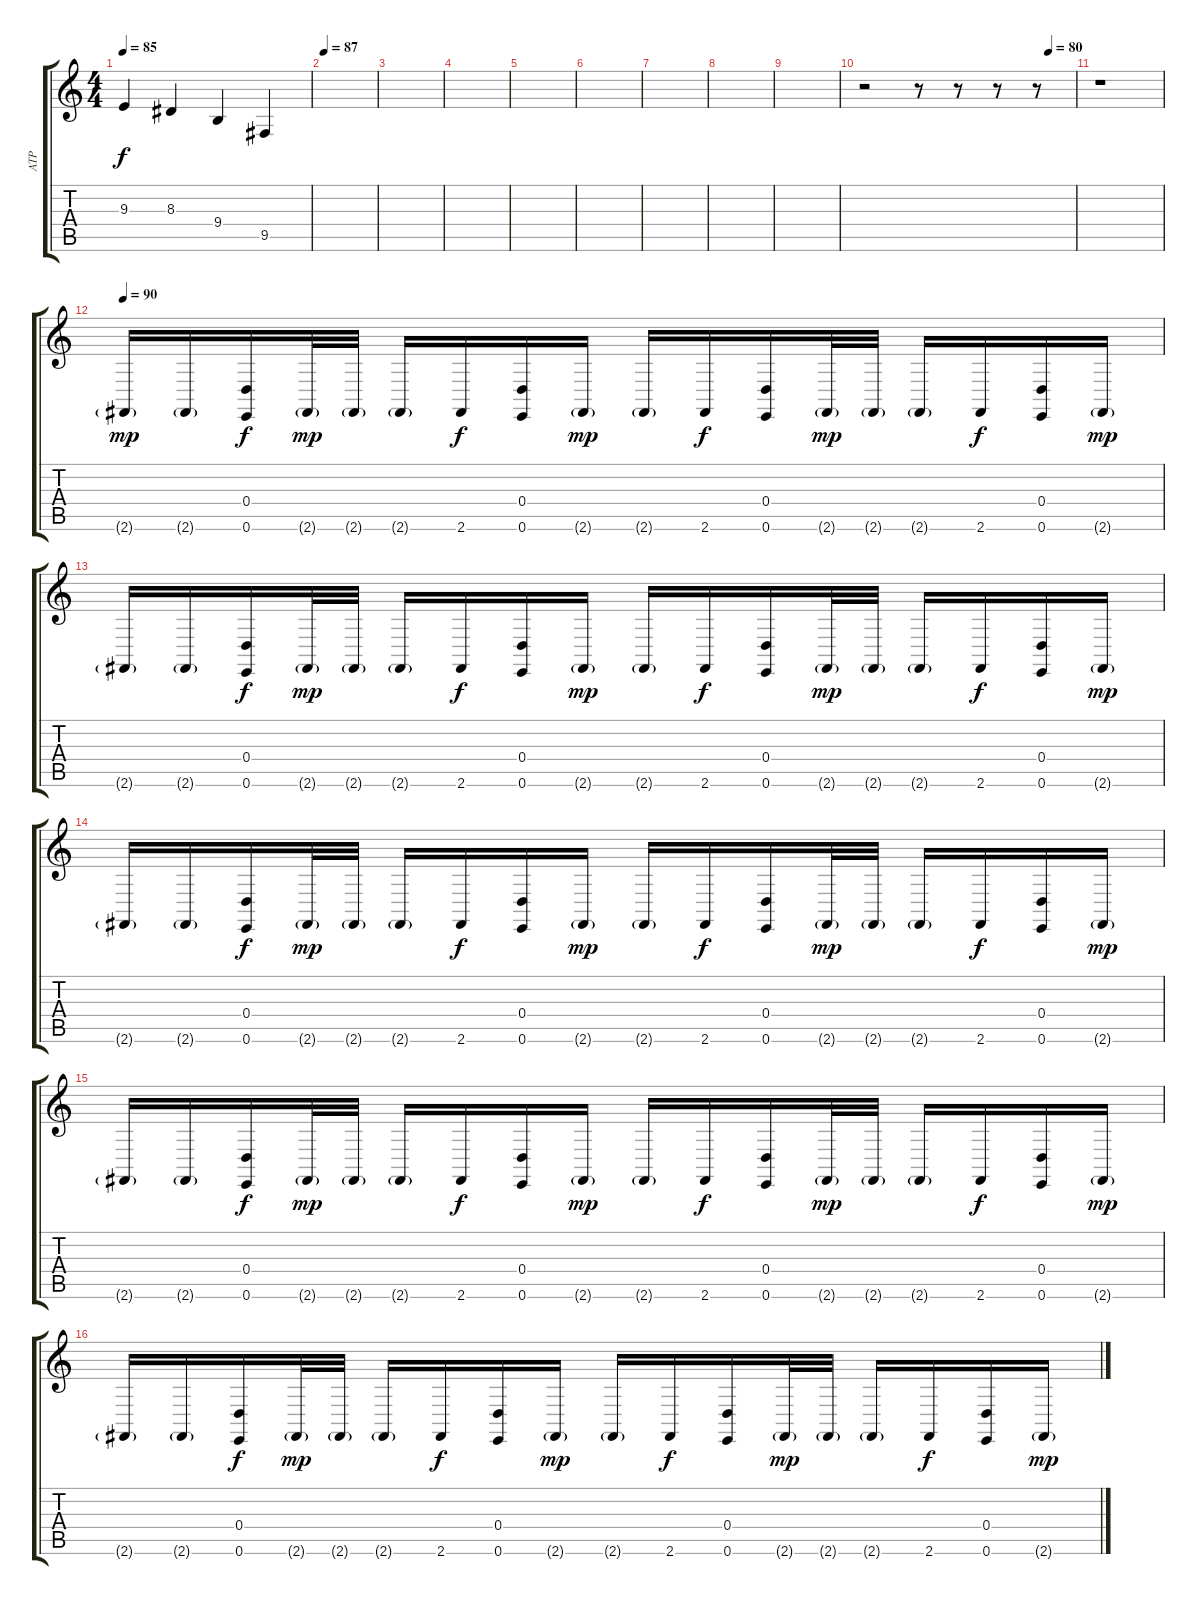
\track ("ATP" "ATP") {instrument gunshot}
\staff {score tabs}
\tuning (E4 B3 G3 D3 A2 E2) {hide}
\ts (4 4)
\tempo 85
\clef g2
\ks c
9.3.4{dy f} 8.3.4 9.4.4 9.5.4 |
\tempo 87
|
|
|
|
|
|
|
|
\tempo (80 0.875)
r.2 r.8 r.8 r.8 r.8 |
r.1 |
\tempo 90
2.6{g}.16{dy mp instrument gunshot} 2.6{g}.16 (0.4 0.6).16{dy f} 2.6{g}.32{dy mp} 2.6{g}.32 2.6{g}.16 2.6.16{dy f} (0.4 0.6).16 2.6{g}.16{dy mp} 2.6{g}.16 2.6.16{dy f} (0.4 0.6).16 2.6{g}.32{dy mp} 2.6{g}.32 2.6{g}.16 2.6.16{dy f} (0.4 0.6).16 2.6{g}.16{dy mp} |
2.6{g}.16 2.6{g}.16 (0.4 0.6).16{dy f} 2.6{g}.32{dy mp} 2.6{g}.32 2.6{g}.16 2.6.16{dy f} (0.4 0.6).16 2.6{g}.16{dy mp} 2.6{g}.16 2.6.16{dy f} (0.4 0.6).16 2.6{g}.32{dy mp} 2.6{g}.32 2.6{g}.16 2.6.16{dy f} (0.4 0.6).16 2.6{g}.16{dy mp} |
2.6{g}.16 2.6{g}.16 (0.4 0.6).16{dy f} 2.6{g}.32{dy mp} 2.6{g}.32 2.6{g}.16 2.6.16{dy f} (0.4 0.6).16 2.6{g}.16{dy mp} 2.6{g}.16 2.6.16{dy f} (0.4 0.6).16 2.6{g}.32{dy mp} 2.6{g}.32 2.6{g}.16 2.6.16{dy f} (0.4 0.6).16 2.6{g}.16{dy mp} |
2.6{g}.16 2.6{g}.16 (0.4 0.6).16{dy f} 2.6{g}.32{dy mp} 2.6{g}.32 2.6{g}.16 2.6.16{dy f} (0.4 0.6).16 2.6{g}.16{dy mp} 2.6{g}.16 2.6.16{dy f} (0.4 0.6).16 2.6{g}.32{dy mp} 2.6{g}.32 2.6{g}.16 2.6.16{dy f} (0.4 0.6).16 2.6{g}.16{dy mp} |
2.6{g}.16 2.6{g}.16 (0.4 0.6).16{dy f} 2.6{g}.32{dy mp} 2.6{g}.32 2.6{g}.16 2.6.16{dy f} (0.4 0.6).16 2.6{g}.16{dy mp} 2.6{g}.16 2.6.16{dy f} (0.4 0.6).16 2.6{g}.32{dy mp} 2.6{g}.32 2.6{g}.16 2.6.16{dy f} (0.4 0.6).16 2.6{g}.16{dy mp}
